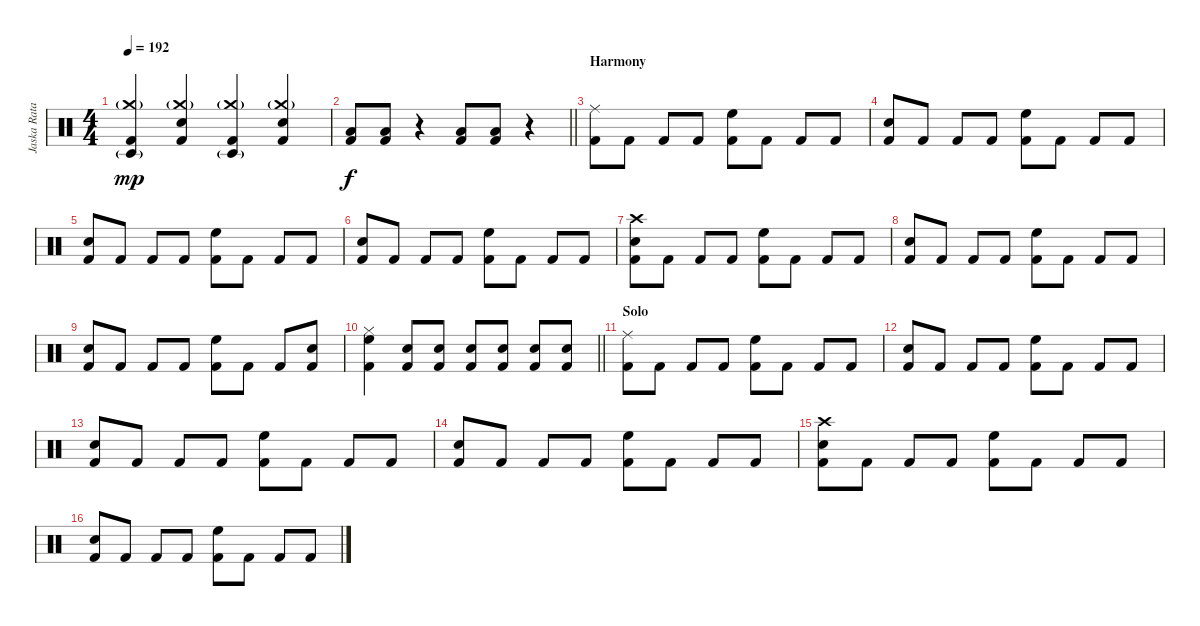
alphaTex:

\track ("Jaska Ratakinan" "Jaska Rata") {instrument percussion}
\staff {score}
\articulation defaults
\ts (4 4)
\tempo 192
\clef neutral
\ks c
("Kick (hit) 2" "Crash medium (hit)"{g} "Timbale low (hit)"{g}).4{dy mp} ("Kick (hit) 2" "Crash medium (hit)"{g} "Snare (hit) 2").4 ("Kick (hit) 2" "Crash medium (hit)"{g} "Timbale low (hit)"{g}).4 ("Kick (hit) 2" "Crash medium (hit)"{g} "Snare (hit) 2").4 |
\barLineRight lightlight
("Kick (hit) 2" "Low Tom (hit)").8{dy f} ("Kick (hit) 2" "Low Tom (hit)").8 r.4 ("Kick (hit) 2" "Low Tom (hit)").8 ("Kick (hit) 2" "Low Tom (hit)").8 r.4 |
\section ("" "Harmony")
("Kick (hit) 2" "Ride (middle)").8 "Kick (hit) 2".8 "Kick (hit) 2".8 "Kick (hit) 2".8 ("Kick (hit) 2" "High Floor Tom (hit)").8 "Kick (hit) 2".8 "Kick (hit) 2".8 "Kick (hit) 2".8 |
("Kick (hit) 2" "Electric Snare (hit)").8 "Kick (hit) 2".8 "Kick (hit) 2".8 "Kick (hit) 2".8 ("Kick (hit) 2" "High Floor Tom (hit)").8 "Kick (hit) 2".8 "Kick (hit) 2".8 "Kick (hit) 2".8 |
("Kick (hit) 2" "Electric Snare (hit)").8 "Kick (hit) 2".8 "Kick (hit) 2".8 "Kick (hit) 2".8 ("Kick (hit) 2" "High Floor Tom (hit)").8 "Kick (hit) 2".8 "Kick (hit) 2".8 "Kick (hit) 2".8 |
("Kick (hit) 2" "Electric Snare (hit)").8 "Kick (hit) 2".8 "Kick (hit) 2".8 "Kick (hit) 2".8 ("Kick (hit) 2" "High Floor Tom (hit)").8 "Kick (hit) 2".8 "Kick (hit) 2".8 "Kick (hit) 2".8 |
("Kick (hit) 2" "Electric Snare (hit)" "Crash high (hit)").8 "Kick (hit) 2".8 "Kick (hit) 2".8 "Kick (hit) 2".8 ("Kick (hit) 2" "High Floor Tom (hit)").8 "Kick (hit) 2".8 "Kick (hit) 2".8 "Kick (hit) 2".8 |
("Kick (hit) 2" "Electric Snare (hit)").8 "Kick (hit) 2".8 "Kick (hit) 2".8 "Kick (hit) 2".8 ("Kick (hit) 2" "High Floor Tom (hit)").8 "Kick (hit) 2".8 "Kick (hit) 2".8 "Kick (hit) 2".8 |
("Kick (hit) 2" "Electric Snare (hit)").8 "Kick (hit) 2".8 "Kick (hit) 2".8 "Kick (hit) 2".8 ("Kick (hit) 2" "High Floor Tom (hit)").8 "Kick (hit) 2".8 "Kick (hit) 2".8 ("Kick (hit) 2" "Electric Snare (hit)").8 |
\barLineRight lightlight
("Kick (hit) 2" "Hi-Hat (closed)" "High Floor Tom (hit)").4 ("Kick (hit) 2" "Electric Snare (hit)").8 ("Kick (hit) 2" "Electric Snare (hit)").8 ("Kick (hit) 2" "Electric Snare (hit)").8 ("Kick (hit) 2" "Electric Snare (hit)").8 ("Kick (hit) 2" "Electric Snare (hit)").8 ("Kick (hit) 2" "Electric Snare (hit)").8 |
\section ("" "Solo")
("Kick (hit) 2" "Ride (middle)").8 "Kick (hit) 2".8 "Kick (hit) 2".8 "Kick (hit) 2".8 ("Kick (hit) 2" "High Floor Tom (hit)").8 "Kick (hit) 2".8 "Kick (hit) 2".8 "Kick (hit) 2".8 |
("Kick (hit) 2" "Electric Snare (hit)").8 "Kick (hit) 2".8 "Kick (hit) 2".8 "Kick (hit) 2".8 ("Kick (hit) 2" "High Floor Tom (hit)").8 "Kick (hit) 2".8 "Kick (hit) 2".8 "Kick (hit) 2".8 |
("Kick (hit) 2" "Electric Snare (hit)").8 "Kick (hit) 2".8 "Kick (hit) 2".8 "Kick (hit) 2".8 ("Kick (hit) 2" "High Floor Tom (hit)").8 "Kick (hit) 2".8 "Kick (hit) 2".8 "Kick (hit) 2".8 |
("Kick (hit) 2" "Electric Snare (hit)").8 "Kick (hit) 2".8 "Kick (hit) 2".8 "Kick (hit) 2".8 ("Kick (hit) 2" "High Floor Tom (hit)").8 "Kick (hit) 2".8 "Kick (hit) 2".8 "Kick (hit) 2".8 |
("Kick (hit) 2" "Electric Snare (hit)" "Crash high (hit)").8 "Kick (hit) 2".8 "Kick (hit) 2".8 "Kick (hit) 2".8 ("Kick (hit) 2" "High Floor Tom (hit)").8 "Kick (hit) 2".8 "Kick (hit) 2".8 "Kick (hit) 2".8 |
("Kick (hit) 2" "Electric Snare (hit)").8 "Kick (hit) 2".8 "Kick (hit) 2".8 "Kick (hit) 2".8 ("Kick (hit) 2" "High Floor Tom (hit)").8 "Kick (hit) 2".8 "Kick (hit) 2".8 "Kick (hit) 2".8
